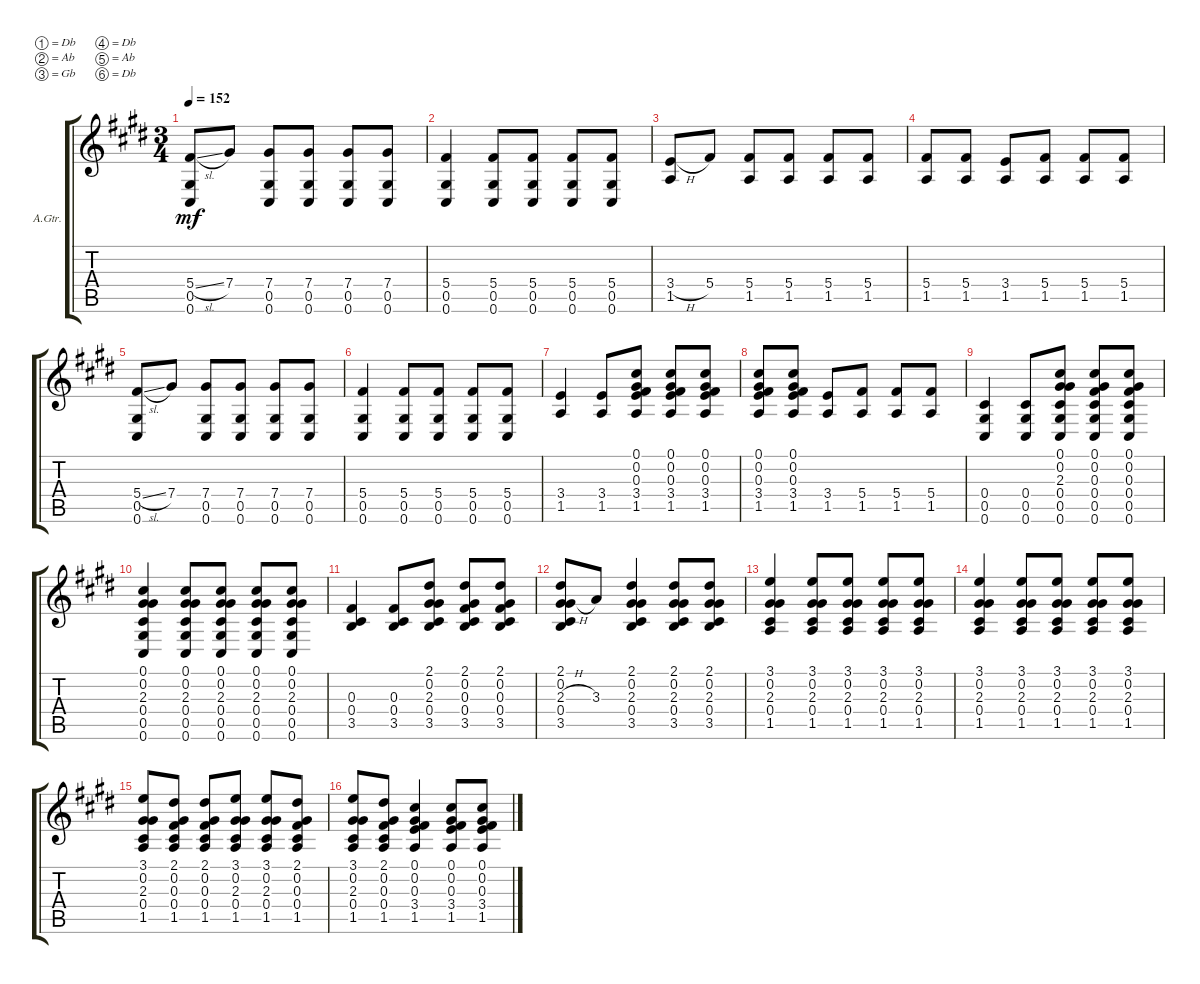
\defaultSystemsLayout 4
\bracketExtendMode groupsimilarinstruments
\firstSystemTrackNameOrientation horizontal
\otherSystemsTrackNameOrientation horizontal
\track ("Acoustic Guitar" "A.Gtr.") {instrument acousticguitarsteel}
\staff {score tabs}
\tuning (Db4 Ab3 Gb3 Db3 Ab2 Db2)
\ts (3 4)
\tempo 152
\clef g2
\ks c#minor
(0.6 0.5 5.4{sl}).8{dy mf} 7.4.8 (7.4 0.5 0.6).8 (0.6 0.5 7.4).8 (7.4 0.5 0.6).8 (0.6 0.5 7.4).8 |
(5.4 0.5 0.6).4 (0.6 0.5 5.4).8 (5.4 0.5 0.6).8 (5.4 0.5 0.6).8 (0.6 0.5 5.4).8 |
(3.4{h} 1.5).8 5.4.8 (1.5 5.4).8 (5.4 1.5).8 (1.5 5.4).8 (5.4 1.5).8 |
(1.5 5.4).8 (5.4 1.5).8 (1.5 3.4).8 (5.4 1.5).8 (1.5 5.4).8 (5.4 1.5).8 |
(5.4{sl} 0.5 0.6).8 7.4.8 (0.6 0.5 7.4).8 (7.4 0.5 0.6).8 (0.6 0.5 7.4).8 (7.4 0.5 0.6).8 |
(0.6 0.5 5.4).4 (5.4 0.5 0.6).8 (0.6 0.5 5.4).8 (5.4 0.5 0.6).8 (0.6 0.5 5.4).8 |
(3.4 1.5).4 (3.4 1.5).8 (1.5 3.4 0.3 0.2 0.1).8 (3.4 1.5 0.1 0.2 0.3).8 (1.5 3.4 0.3 0.2 0.1).8 |
(1.5 3.4 0.3 0.2 0.1).8 (0.1 0.2 0.3 3.4 1.5).8 (1.5 3.4).8 (5.4 1.5).8 (1.5 5.4).8 (5.4 1.5).8 |
\scale
0.282483 (0.6 0.5 0.4).4 (0.6 0.5 0.4).8 (0.6 0.5 0.4 2.3 0.2 0.1).8 (0.1 0.2 0.3 0.4 0.5 0.6).8 (0.6 0.5 0.4 0.3 0.2 0.1).8 |
\scale
0.215738 (0.1 0.2 2.3 0.4 0.5 0.6).4 (0.6 0.5 0.4 2.3 0.2 0.1).8 (0.1 0.2 2.3 0.4 0.5 0.6).8 (0.6 0.5 0.4 2.3 0.2 0.1).8 (0.1 0.2 2.3 0.4 0.5 0.6).8 |
\scale
0.239994 (3.5 0.4 0.3).4 (0.3 0.4 3.5).8 (3.5 0.4 2.3 0.2 2.1).8 (2.1 0.2 0.3 0.4 3.5).8 (3.5 0.4 0.3 0.2 2.1).8 |
\scale
0.262059 (2.1 0.2 2.3{h} 0.4 3.5).8 3.3.8 (3.5 0.4 2.3 0.2 2.1).4 (2.1 0.2 2.3 0.4 3.5).8 (3.5 0.4 2.3 0.2 2.1).8 |
(1.5 0.4 2.3 0.2 3.1).4 (3.1 0.2 2.3 0.4 1.5).8 (1.5 0.4 2.3 0.2 3.1).8 (3.1 0.2 2.3 0.4 1.5).8 (1.5 0.4 2.3 0.2 3.1).8 |
(1.5 0.4 2.3 0.2 3.1).4 (3.1 0.2 2.3 0.4 1.5).8 (1.5 0.4 2.3 0.2 3.1).8 (3.1 0.2 2.3 0.4 1.5).8 (1.5 0.4 2.3 0.2 3.1).8 |
(1.5 0.4 2.3 0.2 3.1).8 (2.1 0.2 0.3 0.4 1.5).8 (1.5 0.4 0.3 0.2 2.1).8 (3.1 0.2 2.3 0.4 1.5).8 (1.5 0.4 2.3 0.2 3.1).8 (2.1 0.2 0.3 0.4 1.5).8 |
(1.5 0.4 2.3 0.2 3.1).8 (2.1 0.2 0.3 0.4 1.5).8 (1.5 3.4 0.3 0.2 0.1).4 (0.1 0.2 0.3 3.4 1.5).8 (1.5 3.4 0.3 0.2 0.1).8
